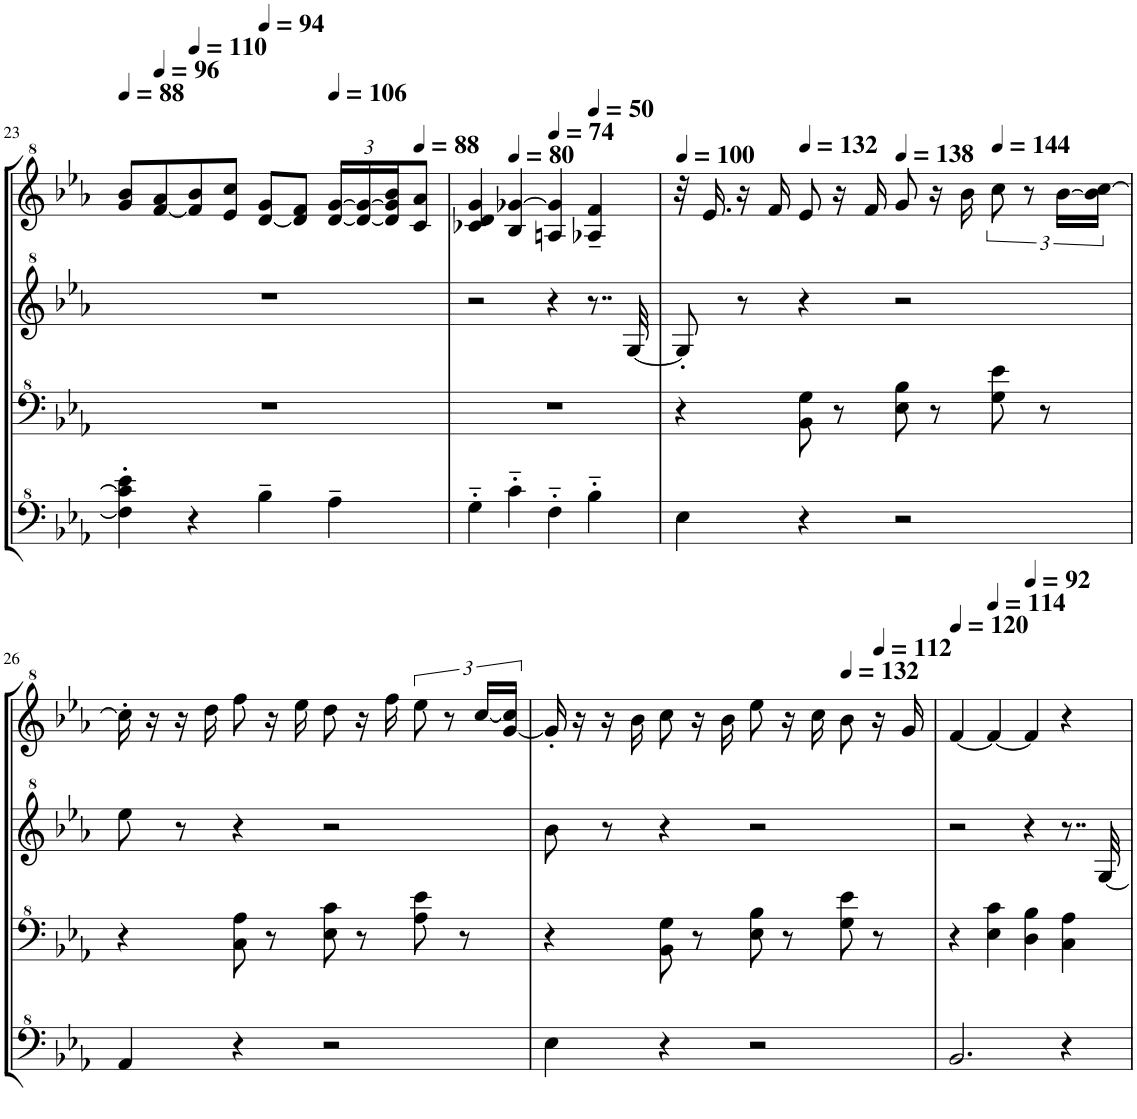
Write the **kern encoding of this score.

**kern	**kern	**kern	**kern
*part1	*part1	*part1	*part1
*staff4	*staff3	*staff2	*staff1
*I"Model III	*	*	*
!!LO:PB:g=z
*clefF^4	*clefF^4	*clefG^2	*clefG^2
*k[b-e-a-]	*k[b-e-a-]	*k[b-e-a-]	*k[b-e-a-]
*M4/4	*M4/4	*M4/4	*M4/4
*MM88	*MM88	*MM88	*MM88
=23	=23	=23	=23
4f\]' 4cc\]' 4ee-\'	1r	1r	8gg/ 8bb-/L
*	*	*	*MM96
.	.	.	[8ff/ 8aa-/
*	*	*	*MM110
4r	.	.	8ff/] 8bb-/
.	.	.	8ee-/ 8ccc/J
*	*	*	*MM94
4b-~\	.	.	[8dd/ 8gg/L
.	.	.	8dd/] 8ff/J
*	*	*	*Xbrackettup
*	*	*	*MM106
4a-~\	.	.	[24dd/ [24gg/LL
.	.	.	24dd/_ 24gg/_
.	.	.	24dd/] 24gg/] 24bb-/J
*	*	*	*MM88
.	.	.	8cc/ 8aa-/J
=24	=24	=24	=24
4g'~\	1r	2r	4cc-X/ 4dd/ 4gg/
*	*	*	*MM80
4cc'~\	.	.	4b-/ [4gg-X/
*	*	*	*MM74
4f'~\	.	4r	4an/ 4gg-/]
*	*	*	*MM50
4b-'~\	.	8..r	4a-X/~ 4ff/~
.	.	[32g/	.
=25	=25	=25	=25
*	*	*	*MM100
4e-\	4r	8g'/]	32r
.	.	.	16.ee-/
.	.	8r	16r
.	.	.	16ff/
*	*	*	*MM132
4r	8B-\ 8g\	4r	8ee-/
.	8r	.	16r
.	.	.	16ff/
*	*	*	*MM138
2r	8e-\ 8b-\	2r	8gg/
.	8r	.	16r
.	.	.	16bb-\
*	*	*	*brackettup
*	*	*	*MM144
.	8g\ 8ee-\	.	12ccc\
.	.	.	12r
.	8r	.	.
.	.	.	[24bb-\LL
.	.	.	24bb-\] [24ccc\JJ
!!LO:LB:g=z
=26	=26	=26	=26
4A-/	4r	8eee-\	16ccc'\]
.	.	.	16r
.	.	8r	16r
.	.	.	16ddd\
4r	8c\ 8a-\	4r	8fff\
.	8r	.	16r
.	.	.	16eee-\
2r	8e-\ 8cc\	2r	8ddd\
.	8r	.	16r
.	.	.	16fff\
.	8a-\ 8ee-\	.	12eee-\
.	.	.	12r
.	8r	.	.
.	.	.	[24ccc/LL
.	.	.	[24gg/ 24ccc/]JJ
=27	=27	=27	=27
4e-\	4r	8bb-\	16gg'/]
.	.	.	16r
.	.	8r	16r
.	.	.	16bb-\
4r	8B-\ 8g\	4r	8ccc\
.	8r	.	16r
.	.	.	16bb-\
2r	8e-\ 8b-\	2r	8eee-\
.	8r	.	16r
.	.	.	16ccc\
*	*	*	*MM132
.	8g\ 8ee-\	.	8bb-\
*	*	*	*MM112
.	8r	.	16r
.	.	.	16gg/
=28	=28	=28	=28
*	*	*	*MM120
2.B-/	4r	2r	[4ff/
*	*	*	*MM114
.	4e-\ 4cc\	.	4ff/_
*	*	*	*MM92
.	4d\ 4b-\	4r	4ff/]
4r	4c\ 4a-\	8..r	4r
.	.	[32g/	.
=	=	=	=
*-	*-	*-	*-
